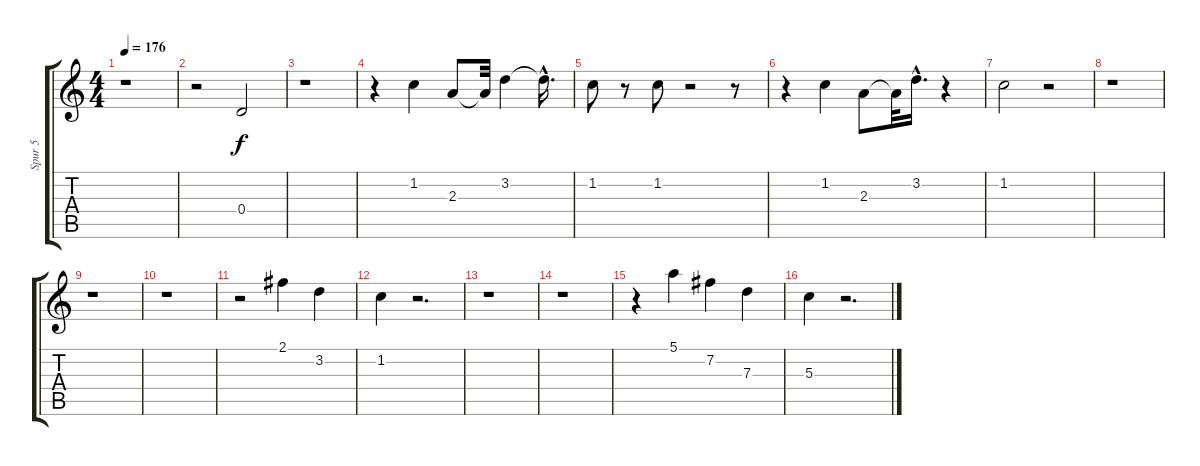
\track ("Spur 5" "Spur 5") {instrument electricguitarjazz}
\staff {score tabs}
\tuning (E4 B3 G3 D3 A2 E2) {hide}
\ts (4 4)
\tempo 176
\clef g2
\ks c
r.1{dy f} |
r.2 0.4.2 |
r.1 |
r.4 1.2.4 2.3.8 2.3{t}.32 3.2.4 3.2{hac t}.16{d} |
1.2.8 r.8 1.2.8 r.2 r.8 |
r.4 1.2.4 2.3.8 2.3{t}.32 3.2{hac}.16{d} r.4 |
1.2.2 r.2 |
r.1 |
r.1 |
r.1 |
r.2 2.1.4 3.2.4 |
1.2.4 r.2{d} |
r.1 |
r.1 |
r.4 5.1.4 7.2.4 7.3.4 |
5.3.4 r.2{d}
